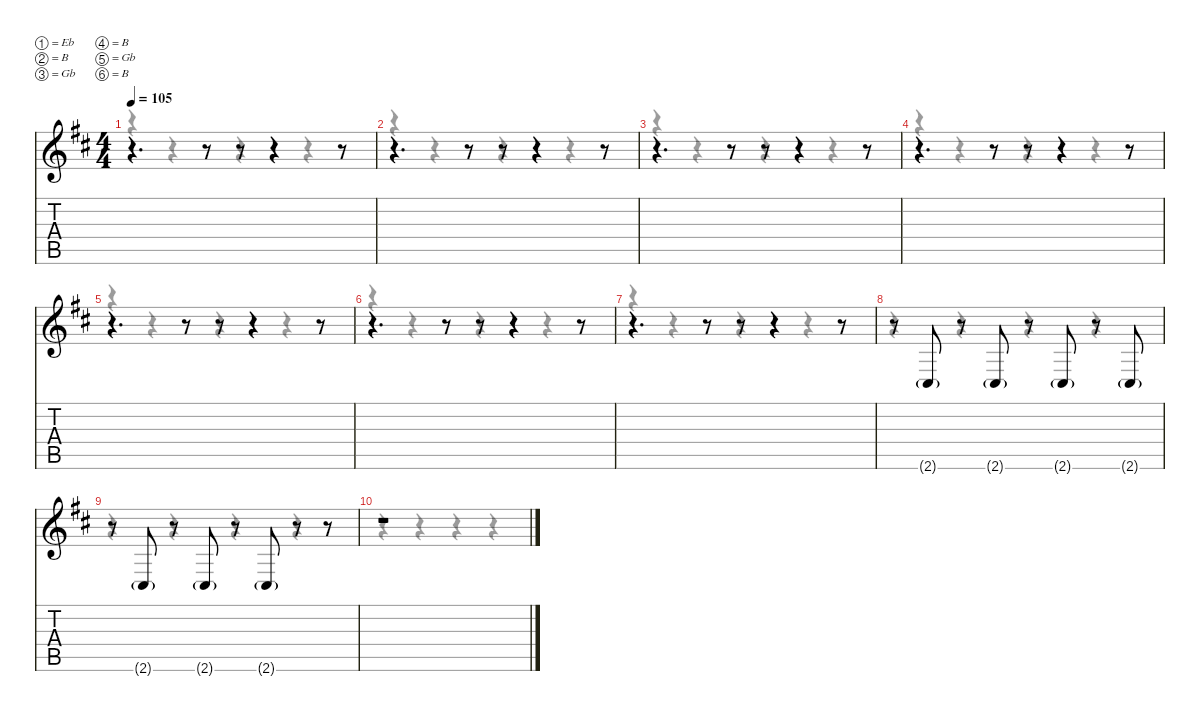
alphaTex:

\defaultSystemsLayout 4
\hideDynamics
\bracketExtendMode nobrackets
\singleTrackTrackNamePolicy hidden
\multiTrackTrackNamePolicy hidden
\firstSystemTrackNameMode fullname
\firstSystemTrackNameOrientation horizontal
\otherSystemsTrackNameOrientation horizontal
\track ("Solo/ Add. Guitar" "od.guit.") {instrument overdrivenguitar}
\staff {score tabs}
\tuning (Eb4 B3 Gb3 B2 Gb2 B1)
\voice
\ts (4 4)
\tempo 105
\clef g2
\ks bminor
r.4{d dy p beam Up} r.8{beam Up} r.8{beam Up} r.4{beam Up} r.8{beam Up} |
r.4{d beam Up} r.8{beam Up} r.8{beam Up} r.4{beam Up} r.8{beam Up} |
r.4{d beam Up} r.8{beam Up} r.8{beam Up} r.4{beam Up} r.8{beam Up} |
r.4{d beam Up} r.8{beam Up} r.8{beam Up} r.4{beam Up} r.8{beam Up} |
r.4{d beam Up} r.8{beam Up} r.8{beam Up} r.4{beam Up} r.8{beam Up} |
r.4{d beam Up} r.8{beam Up} r.8{beam Up} r.4{beam Up} r.8{beam Up} |
r.4{d beam Up} r.8{beam Up} r.8{beam Up} r.4{beam Up} r.8{beam Up} |
r.8{beam Up} 2.6{g acc #}.8{dy mp beam Up} r.8{beam Up} 2.6{g acc #}.8{beam Up} r.8{beam Up} 2.6{g acc #}.8{beam Up} r.8{beam Up} 2.6{g acc #}.8{beam Up} |
r.8{beam Up} 2.6{g acc #}.8{beam Up} r.8{beam Up} 2.6{g acc #}.8{beam Up} r.8{beam Up} 2.6{g acc #}.8{beam Up} r.8{beam Up} r.8{beam Up} |
r.1{beam Up}
\voice
\clef g2
\ottava regular
\simile none
\ks bminor
r.4{dy mf beam Down} r.4{beam Down} r.4{beam Down} r.4{beam Down} |
r.4{beam Down} r.4{beam Down} r.4{beam Down} r.4{beam Down} |
r.4{beam Down} r.4{beam Down} r.4{beam Down} r.4{beam Down} |
r.4{beam Down} r.4{beam Down} r.4{beam Down} r.4{beam Down} |
r.4{beam Down} r.4{beam Down} r.4{beam Down} r.4{beam Down} |
r.4{beam Down} r.4{beam Down} r.4{beam Down} r.4{beam Down} |
r.4{beam Down} r.4{beam Down} r.4{beam Down} r.4{beam Down} |
r.4{beam Down} r.4{beam Down} r.4{beam Down} r.4{beam Down} |
r.4{beam Down} r.4{beam Down} r.4{beam Down} r.4{beam Down} |
r.4{beam Down} r.4{beam Down} r.4{beam Down} r.4{beam Down}
